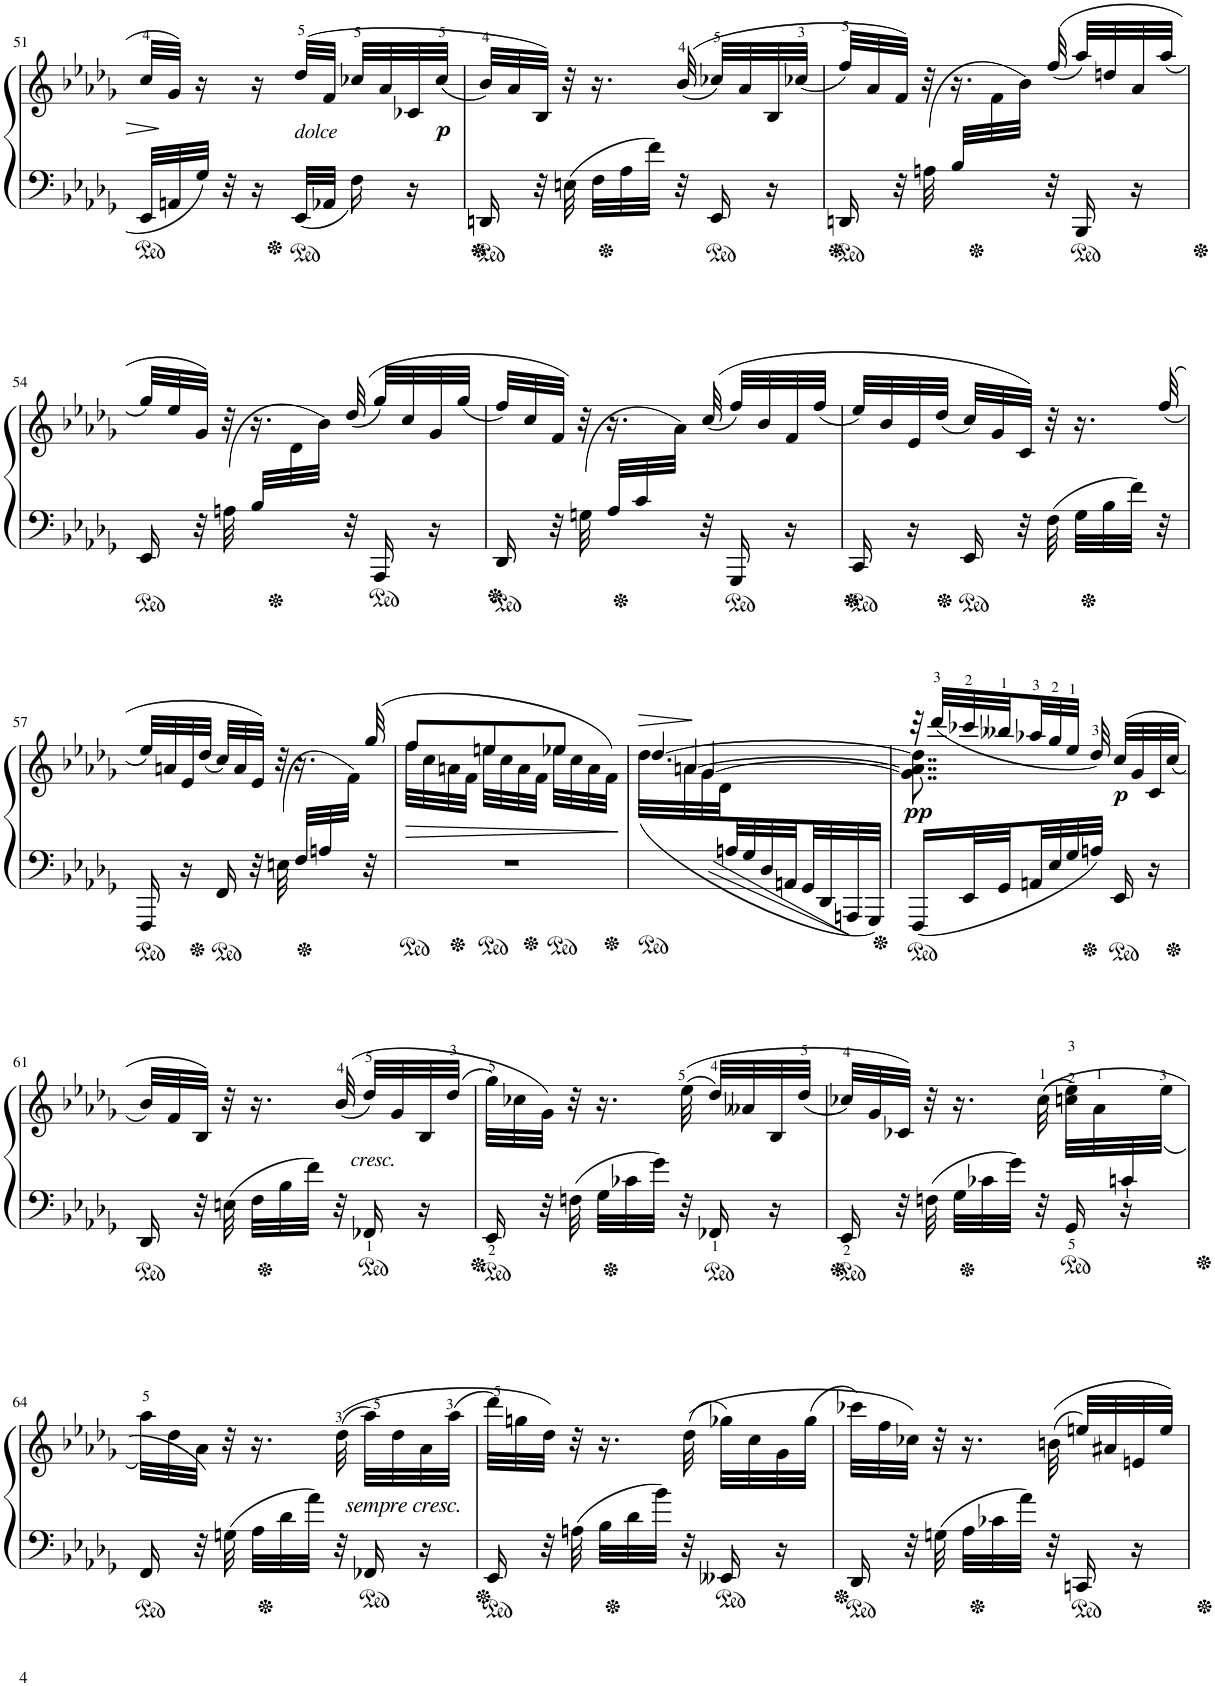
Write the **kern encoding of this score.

**kern	**kern	**dynam
*part1	*part1	*part1
*staff2	*staff1	*staff1/2
*I"Piano	*	*
*I'Pno.	*	*
!!LO:PB:g=z
*clefF4	*clefF4	*
*k[b-e-a-d-g-]	*k[b-e-a-d-g-]	*
*M3/8	*M3/8	*
=51	=51	=51
32EE-/LLL	32cc/LLL	.
32AAn/	32g-/JJJ	.
32G-/JJJ	16r	.
32r	.	.
16r	16r	.
!	!LO:TX:b:i:t=dolce	!
32EE-/LLL	(>32dd-/LLL	.
32AA-X/JJJ	32f/JJJ	.
16F\	32cc-X/LLL	.
.	32a-/	.
16r	32c-X/	.
!	!	!LO:DY:b
.	(32cc-/JJJ	p
=52	=52	=52
16DDn/	32b-/LLL)	.
.	32a-/	.
32r	32B-/JJJ)	.
32En\	32r	.
32F\LLL	16.r	.
32A-\	.	.
32f\JJJ	.	.
32r	((>32b-/	.
16EE-/	32cc-X/LLL)	.
.	32a-/	.
16r	32B-/	.
.	(32cc-X/JJJ	.
=53	=53	=53
*	*^	*
16DDn/	32ff/LLL)	32ryy	.
*	*v	*v	*
.	32a-/	.
32r	32f/JJJ)	.
(32An\	32r	.
32B-/LLL	16.r	.
*	*^	*
16ryy	.	32f\	.
.	.	32b-\JJJ)	.
32r	(<(>32ff/	8ryy	.
16BBB-/	32aa-/LLL)	.	.
.	32ddn/	.	.
16r	32a-/	.	.
.	(<32aa-/JJJ	32ryy	.
!!LO:LB:g=z	!!
=54	=54	=54	=54
16EE-/	32gg-/LLL)	32ryy	.
*	*v	*v	*
.	32ee-/	.
32r	32g-/JJJ)	.
(32An\	32r	.
32B-/LLL	16.r	.
*	*^	*
16ryy	.	32d-\	.
.	.	32b-\JJJ)	.
32r	(<(>32dd-/	8ryy	.
16AAA-/	32gg-/LLL)	.	.
.	32cc/	.	.
16r	32g-/	.	.
.	(32gg-/JJJ	32ryy	.
=55	=55	=55	=55
16DD-/	32ff/LLL)	8.ryy	.
.	32cc/	.	.
32r	32f/JJJ)	.	.
(32Gn\	32r	.	.
32A-/LLL	16.r	.	.
32c/	.	.	.
32ryy	.	32a-\JJJ)	.
32r	(<(>32cc/	8ryy	.
16GGG-/	32ff/LLL)	.	.
.	32b-/	.	.
16r	32f/	.	.
.	(32ff/JJJ	32ryy	.
*	*v	*v	*
=56	=56	=56
16CC/	32ee-/LLL)	.
.	32b-/	.
16r	32e-/	.
.	(32dd-/JJJ	.
16EE-/	32cc/LLL)	.
.	32g-/	.
32r	32c/JJJ)	.
32F\	32r	.
32G-\LLL	16.r	.
32B-\	.	.
32f\JJJ	.	.
32r	((>32ff/	.
!!LO:LB:g=z
=57	=57	=57
*	*^	*
16FFF/	32ee-/LLL)	16ryy	.
.	32an/	.	.
*	*v	*v	*
16r	32e-/	.
.	(32dd-/JJJ	.
16FF/	32cc/LLL)	.
.	32a/	.
32r	32e-/JJJ)	.
(32En\	32r	.
32F/LLL	16.r	.
32An/	.	.
*	*^	*
32ryy	.	32f\JJJ)	.
32r	(>32gg-/	32ryy	.
=58	=58	=58	=58
*	*ped	*	*
4.r	8ff/L	32ff\LLL	.
*	*Xped	*	*
.	.	32cc\	.
.	.	32an\	.
.	.	32f\JJJ	.
*	*Xped	*	*
*	*ped	*	*
!	!	!	!LO:HP:b
.	8een/	32ee\LLL	>
.	.	32cc\	.
.	.	32a\	.
.	.	32f\JJJ	.
*	*ped	*	*
.	8ee-X/J	32ee-\LLL	.
.	.	32cc\	.
.	.	32a\	.
.	.	32f\JJJ)	.
*	*v	*v	*
.	.	]
=59	=59	=59
*	*Xped	*
*	*ped	*
*	*^	*
*	*	*^	*
*	*	*	*^	*
*	*	*	*	*^	*
8ryy	4.ryy	[4.dd-/	32ryy	16ryy	(<32dd-\LLL	.
.	.	.	[4an/	.	32a\	.
.	.	.	.	[>4g-/	32g-\	.
!	!	!	!	!	!	!LO:HP:b
.	.	.	.	.	32d-\	>
32An/	.	.	.	.	4ryy	.
32G-/	.	.	.	.	.	.
32D-/	.	.	.	.	.	.
32AAn/	.	.	.	.	.	.
32GG-/	.	.	.	.	.	.
32DD-/	.	.	16.ryy	.	.	.
32AAAn/	.	.	.	16ryy	.	.
32GGG-/JJJ)	.	.	.	.	.	]
*	*v	*v	*v	*v	*v	*
=60	=60	=60
*	*Xped	*
*	*^	*
*	*	*^	*
!	!	!	!	!LO:DY:b
16FFF/LL	8..ryy	32r	8..g-\] 8..a\] 8..dd-\]	pp
.	.	(32ddd-/LLL	.	.
32EE-/L	.	32ccc-X/	.	.
32GG-/	.	32bb--X/	.	.
32AAn/	.	32aa-X/	.	.
32E-/	.	32gg-/	.	.
32G-/	.	32ee-/JJJ	.	.
32An/JJJ)	(32dd-/	8ryy	8ryy	.
!	!	!	!	!LO:DY:b
16EE-/	(>32cc/LLL	.	.	p
.	32g-/	.	.	.
16r	32c/	.	.	.
.	(32cc/JJJ	32ryy	32ryy	.
*	*v	*v	*v	*
!!LO:LB:g=z
=61	=61	=61
16DD-/	32b-/LLL)	.
.	32f/	.
32r	32B-/JJJ)	.
32En\	32r	.
32F\LLL	16.r	.
32B-\	.	.
32f\JJJ	.	.
!	!LO:TX:b:i:t=cresc.	!
32r	((>32b-/	.
16FF-X/	32dd-/LLL)	.
.	32g-/	.
16r	32B-/	.
.	(32dd-/JJJ	.
=62	=62	=62
16EE-/	32gg-\LLL)	.
.	32cc-X\	.
32r	32g-\JJJ)	.
32Fn\	32r	.
32G-\LLL	16.r	.
32c-X\	.	.
32g-\JJJ	.	.
32r	((32ee-\	.
16FF-X/	32dd-/LLL)	.
.	32a--X/	.
16r	32B-/	.
.	(32dd-/JJJ	.
=63	=63	=63
*^	*	*
16ryy	16EE-/	32cc-X/LLL)	.
.	.	32g-/	.
.	32r	32c-X/JJJ)	.
.	32Fn\	32r	.
.	32G-\LLL	16.r	.
.	32c-X\	.	.
.	32g-\JJJ	.	.
.	32r	((32cc-\	.
.	16GG-/	32ccn\ 32ee-\LLL)	.
.	.	32a-\	.
32cn/	16r	32ryy	.
32ryy	.	(<32ee-\JJJ	.
*v	*v	*	*
!!LO:LB:g=z
=64	=64	=64
16FF/	32aa-\LLL)	.
.	32dd-\	.
32r	32a-\JJJ)	.
32Gn\	32r	.
32A-\LLL	16.r	.
32d-\	.	.
32a-\JJJ	.	.
!	!LO:TX:b:i:t=sempre cresc.	!
32r	((32dd-\	.
16FF-X/	32aa-\LLL)	.
.	32dd-\	.
16r	32a-\	.
.	(32aa-\JJJ	.
=65	=65	=65
16EE-/	32ddd-\LLL)	.
.	32ggn\	.
32r	32dd-\JJJ)	.
32An\	32r	.
32B-\LLL	16.r	.
32d-\	.	.
32b-\JJJ	.	.
32r	((32dd-\	.
16EE--X/	32gg-X\LLL)	.
.	32cc\	.
16r	32g-\	.
.	(32gg-\JJJ	.
=66	=66	=66
16DD-/	32ccc-X\LLL)	.
.	32ff\	.
32r	32cc-X\JJJ)	.
32Gn\	32r	.
32A-\LLL	16.r	.
32c-X\	.	.
32a-\JJJ	.	.
32r	((32bn\	.
16CCn/	32een/LLL)	.
.	32a#X/	.
16r	32en/	.
.	32ee/JJJ)	.
=	=	=
*-	*-	*-
